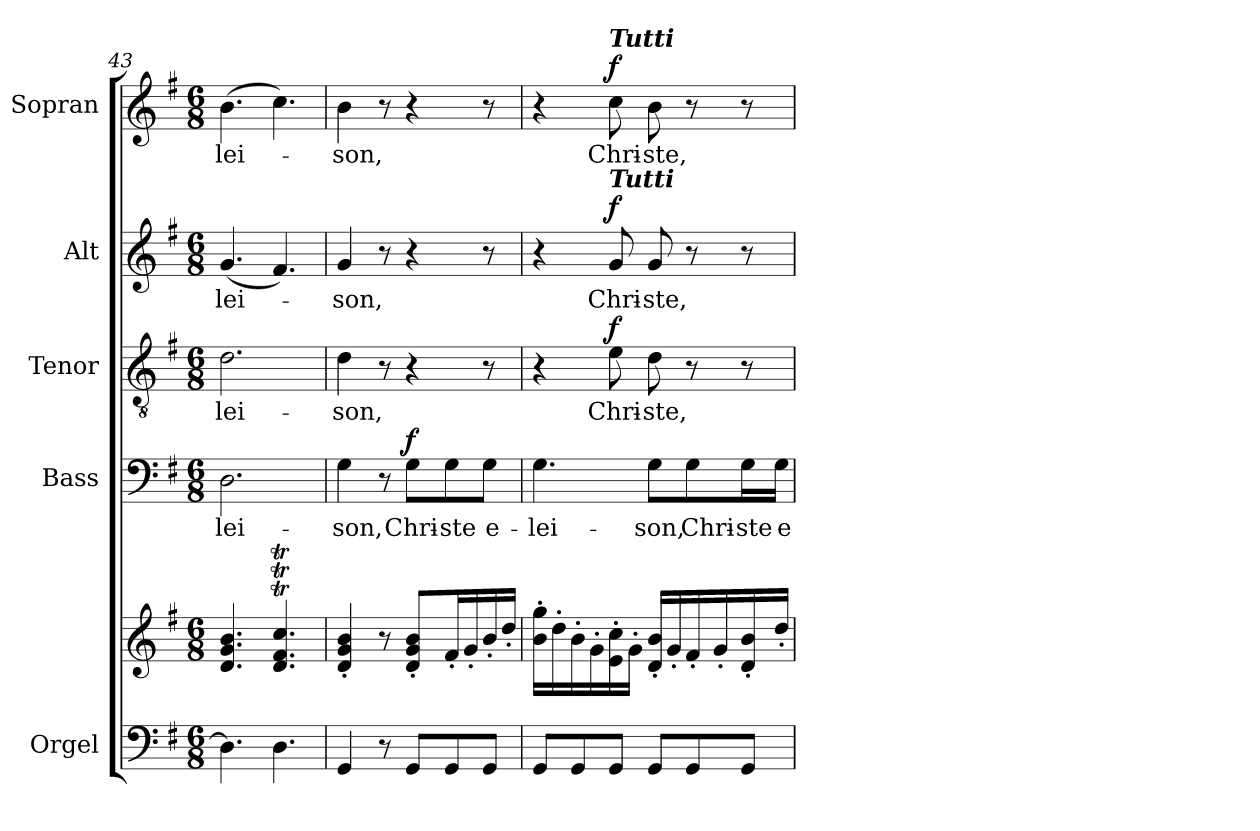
**kern	**kern	**kern	**text	**dynam	**kern	**text	**dynam	**kern	**text	**dynam	**kern	**text	**dynam
*part5	*part5	*part4	*part4	*part4	*part3	*part3	*part3	*part2	*part2	*part2	*part1	*part1	*part1
*staff6	*staff5	*staff4	*staff4	*staff4	*staff3	*staff3	*staff3	*staff2	*staff2	*staff2	*staff1	*staff1	*staff1
*I"Orgel	*	*I"Bass	*	*	*I"Tenor	*	*	*I"Alt	*	*	*I"Sopran	*	*
*I'Org.	*	*I'B.	*	*	*I'T.	*	*	*I'A.	*	*	*I'S.	*	*
*clefF4	*clefG2	*clefF4	*	*	*clefGv2	*	*	*clefG2	*	*	*clefG2	*	*
*k[f#]	*k[f#]	*k[f#]	*	*	*k[f#]	*	*	*k[f#]	*	*	*k[f#]	*	*
*G:	*G:	*G:	*	*	*G:	*	*	*G:	*	*	*G:	*	*
*M6/8	*M6/8	*M6/8	*	*	*M6/8	*	*	*M6/8	*	*	*M6/8	*	*
=43	=43	=43	=43	=43	=43	=43	=43	=43	=43	=43	=43	=43	=43
!	!	!	!LO:LY:b	!	!	!LO:LY:b	!	!	!LO:LY:b	!	!	!LO:LY:b	!
4.D\]	4.d/ 4.g/ 4.b/	2.D\	-lei-	.	2.d\	-lei-	.	(<4.g/	-lei-	.	(>4.b\	-lei-	.
4.D\	4.d/T 4.f#/T 4.cc/T	.	.	.	.	.	.	4.f#/)	.	.	4.cc\)	.	.
=44	=44	=44	=44	=44	=44	=44	=44	=44	=44	=44	=44	=44	=44
!	!	!	!LO:LY:b	!	!	!LO:LY:b	!	!	!LO:LY:b	!	!	!LO:LY:b	!
4GG/	4d/'< 4g/'< 4b/'<	4G\	-son,	.	4d\	-son,	.	4g/	-son,	.	4b\	-son,	.
8r	8r	8r	.	.	8r	.	.	8r	.	.	8r	.	.
!	!	!	!LO:LY:b	!LO:DY:a	!	!	!	!	!	!	!	!	!
8GG/L	8d/'< 8g/'< 8b/'<L	8G\L	Chri-	f	4r	.	.	4r	.	.	4r	.	.
!	!	!	!LO:LY:b	!	!	!	!	!	!	!	!	!	!
8GG/	16f#'</L	8G\	-ste	.	.	.	.	.	.	.	.	.	.
.	16g'</	.	.	.	.	.	.	.	.	.	.	.	.
!	!	!	!LO:LY:b	!	!	!	!	!	!	!	!	!	!
8GG/J	16b'</	8G\J	e-	.	8r	.	.	8r	.	.	8r	.	.
.	16dd'</JJ	.	.	.	.	.	.	.	.	.	.	.	.
=45	=45	=45	=45	=45	=45	=45	=45	=45	=45	=45	=45	=45	=45
!	!	!	!LO:LY:b	!	!	!	!	!	!	!	!	!	!
8GG/L	16b\'> 16gg\'>LL	4.G\	-lei-	.	4r	.	.	4r	.	.	4r	.	.
.	16dd'>\	.	.	.	.	.	.	.	.	.	.	.	.
8GG/	16b'>\	.	.	.	.	.	.	.	.	.	.	.	.
.	16g'>\	.	.	.	.	.	.	.	.	.	.	.	.
!	!	!	!	!	!	!	!	!	!	!	!LO:TX:a:Bi:t=Tutti	!	!
!	!	!	!	!	!	!	!	!LO:TX:a:Bi:t=Tutti	!	!	!	!	!
!	!	!	!	!	!	!LO:LY:b	!LO:DY:a	!	!LO:LY:b	!LO:DY:a	!	!LO:LY:b	!LO:DY:a
8GG/J	16e\'> 16cc\'>	.	.	.	8e\	Chri-	f	8g/	Chri-	f	8cc\	Chri-	f
.	16g'>\JJ	.	.	.	.	.	.	.	.	.	.	.	.
!	!	!	!LO:LY:b	!	!	!LO:LY:b	!	!	!LO:LY:b	!	!	!LO:LY:b	!
8GG/L	16d/'< 16b/'<LL	8G\L	-son,	.	8d\	-ste,	.	8g/	-ste,	.	8b\	-ste,	.
.	16g'</	.	.	.	.	.	.	.	.	.	.	.	.
!	!	!	!LO:LY:b	!	!	!	!	!	!	!	!	!	!
8GG/	16f#'</	8G\	Chri-	.	8r	.	.	8r	.	.	8r	.	.
.	16g'</	.	.	.	.	.	.	.	.	.	.	.	.
!	!	!	!LO:LY:b	!	!	!	!	!	!	!	!	!	!
8GG/J	16d/'< 16b/'<	16G\L	-ste	.	8r	.	.	8r	.	.	8r	.	.
!	!	!	!LO:LY:b	!	!	!	!	!	!	!	!	!	!
.	16dd'</JJ	16G\JJ	e-	.	.	.	.	.	.	.	.	.	.
=	=	=	=	=	=	=	=	=	=	=	=	=	=
*-	*-	*-	*-	*-	*-	*-	*-	*-	*-	*-	*-	*-	*-
